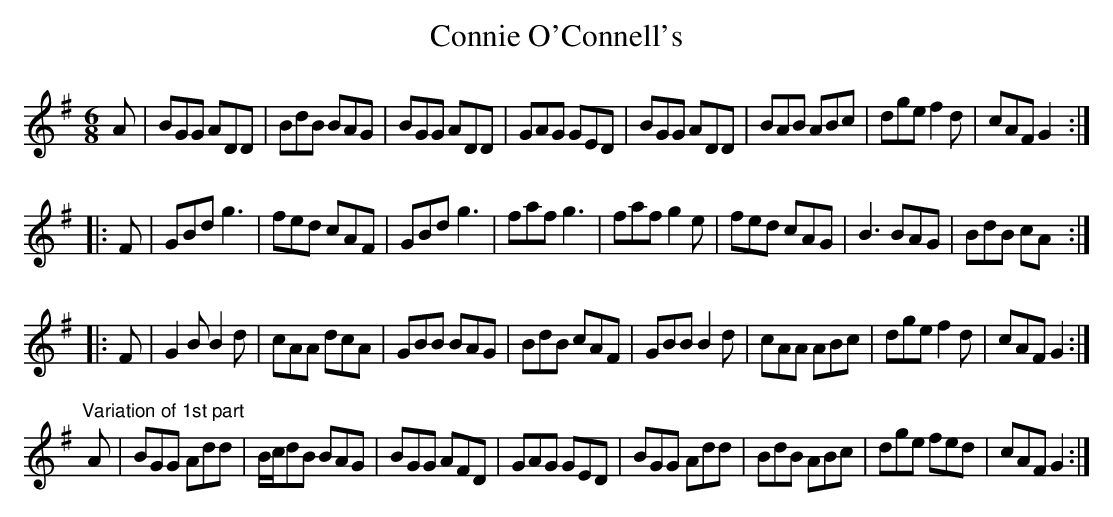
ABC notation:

X:1
T:Connie O'Connell's
M:6/8
K:G
A|BGG ADD|BdB BAG|BGG ADD|GAG GED|BGG ADD|BAB ABc|dge f2d|cAF G2:|
|:F|GBd g3|fed cAF|GBd g3|faf g3|faf g2e|fed cAG|B3 BAG|BdB cA:|
|:F|G2B B2d|cAA dcA|GBB BAG|BdB cAF|GBB B2d|cAA ABc|dge f2d|cAF G2:|
"Variation of 1st part"
A|BGG Add|B/c/dB BAG|BGG AFD|GAG GED|BGG Add|BdB ABc|dge fed|cAF G2:|
